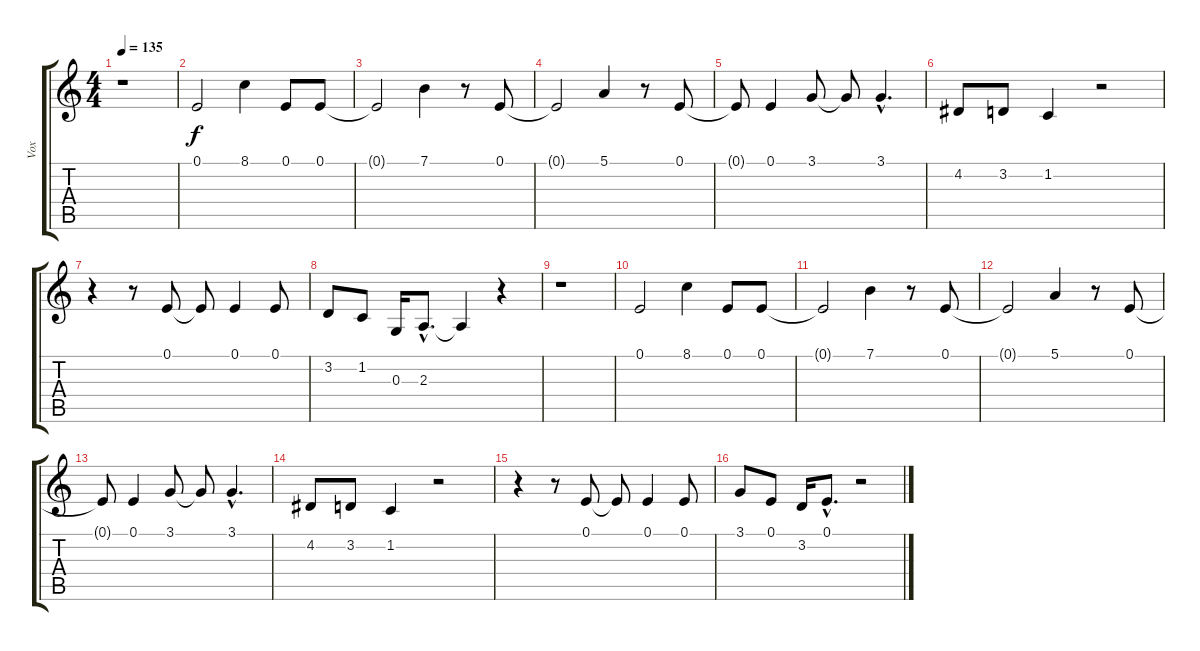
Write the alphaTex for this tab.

\track ("Vox" "Vox") {instrument tenorsax}
\staff {score tabs}
\tuning (E4 B3 G3 D3 A2 E2) {hide}
\ts (4 4)
\tempo 135
\clef g2
\ks c
r.1{dy f} |
0.1.2 8.1.4 0.1.8 0.1.8 |
0.1{t}.2 7.1.4 r.8 0.1.8 |
0.1{t}.2 5.1.4 r.8 0.1.8 |
0.1{t}.8 0.1.4 3.1.8 3.1{t}.8 3.1{hac}.4{d} |
4.2.8 3.2.8 1.2.4 r.2 |
r.4 r.8 0.1.8 0.1{t}.8 0.1.4 0.1.8 |
3.2.8 1.2.8 0.3.16 2.3{hac}.8{d} 2.3{t}.4 r.4 |
r.1 |
0.1.2 8.1.4 0.1.8 0.1.8 |
0.1{t}.2 7.1.4 r.8 0.1.8 |
0.1{t}.2 5.1.4 r.8 0.1.8 |
0.1{t}.8 0.1.4 3.1.8 3.1{t}.8 3.1{hac}.4{d} |
4.2.8 3.2.8 1.2.4 r.2 |
r.4 r.8 0.1.8 0.1{t}.8 0.1.4 0.1.8 |
3.1.8 0.1.8 3.2.16 0.1{hac}.8{d} r.2
